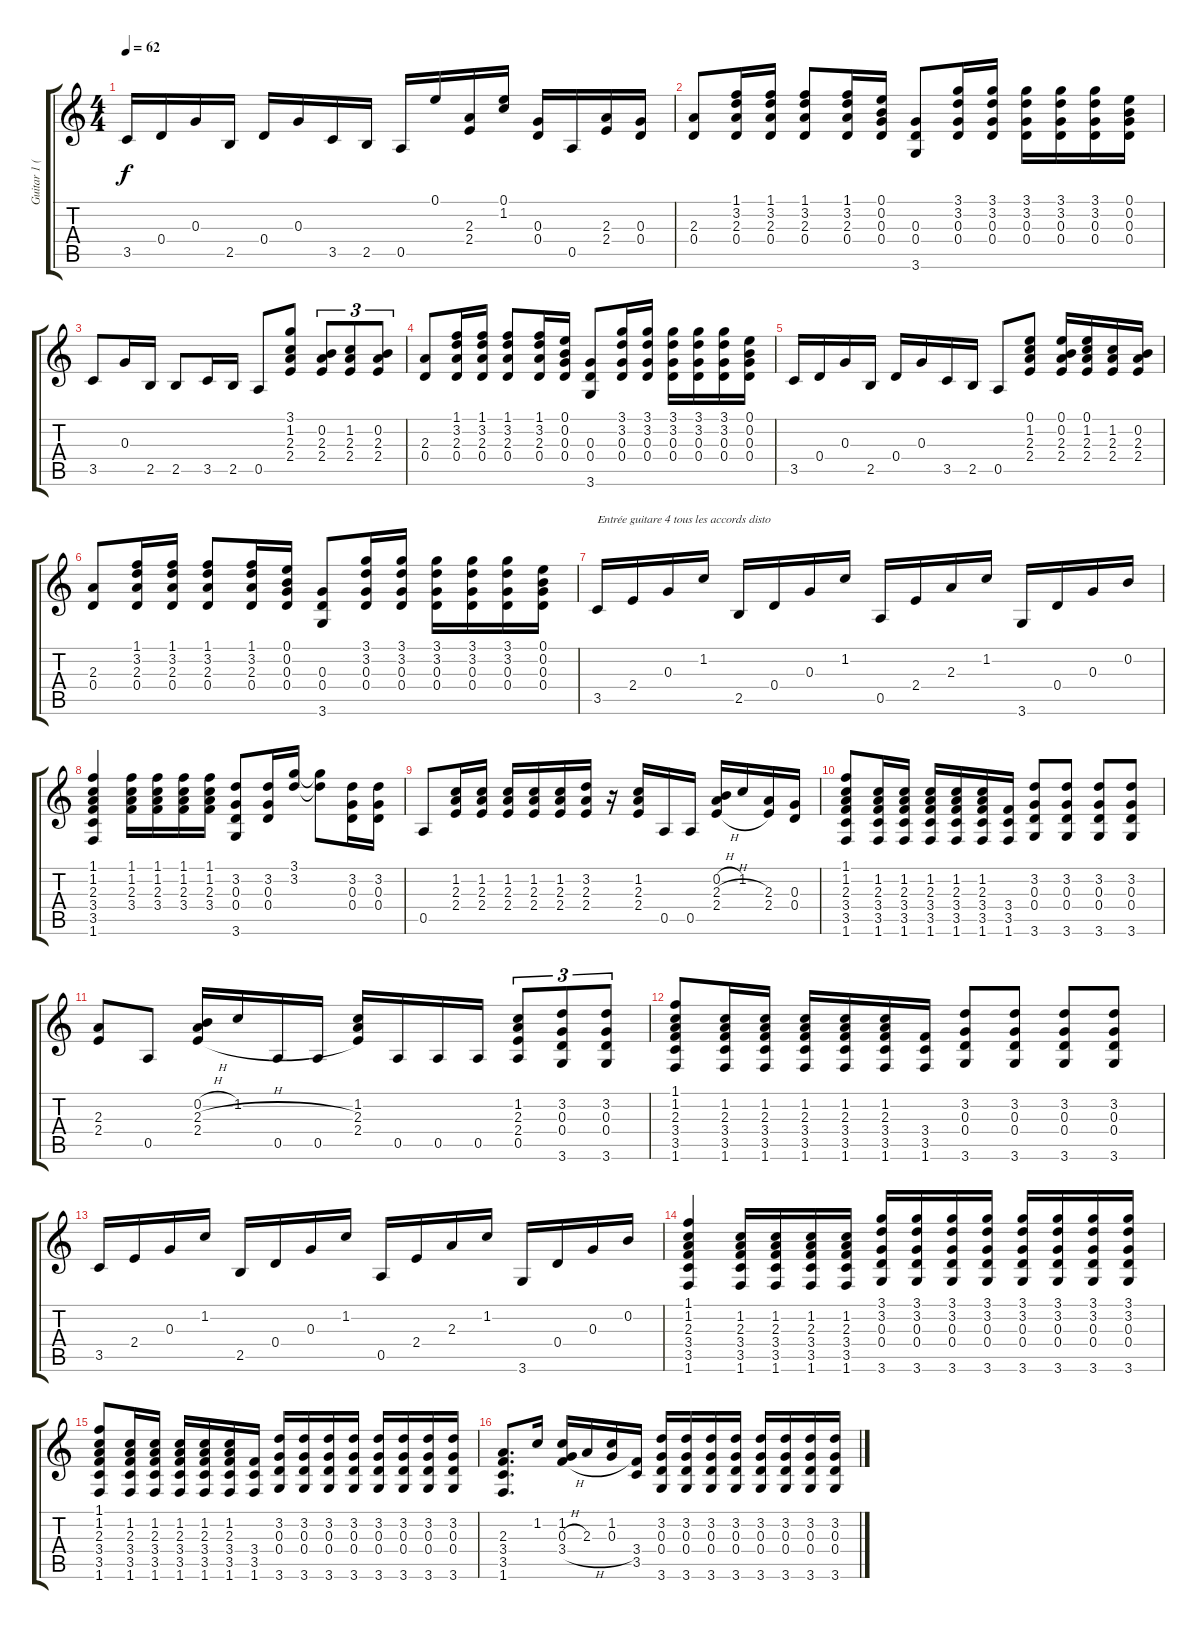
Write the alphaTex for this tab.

\track ("Guitar 1 ( clean )" "Guitar 1 (") {instrument electricguitarclean}
\staff {score tabs}
\tuning (E4 B3 G3 D3 A2 E2) {hide}
\ts (4 4)
\tempo 62
\clef g2
\ks c
3.5.16{dy f} 0.4.16 0.3.16 2.5.16 0.4.16 0.3.16 3.5.16 2.5.16 0.5.16 0.1.16 (2.3 2.4).16 (0.1 1.2).16 (0.3 0.4).16 0.5.16 (2.3 2.4).16 (0.3 0.4).16 |
(2.3 0.4).8 (1.1 3.2 2.3 0.4).16 (1.1 3.2 2.3 0.4).16 (1.1 3.2 2.3 0.4).8 (1.1 3.2 2.3 0.4).16 (0.1 0.2 0.3 0.4).16 (0.3 0.4 3.6).8 (3.1 3.2 0.3 0.4).16 (3.1 3.2 0.3 0.4).16 (3.1 3.2 0.3 0.4).16 (3.1 3.2 0.3 0.4).16 (3.1 3.2 0.3 0.4).16 (0.1 0.2 0.3 0.4).16 |
3.5.8 0.3.16 2.5.16 2.5.8 3.5.16 2.5.16 0.5.8 (3.1 1.2 2.3 2.4).8 (0.2 2.3 2.4).8{tu (3 2)} (1.2 2.3 2.4).8{tu (3 2)} (0.2 2.3 2.4).8{tu (3 2)} |
(2.3 0.4).8 (1.1 3.2 2.3 0.4).16 (1.1 3.2 2.3 0.4).16 (1.1 3.2 2.3 0.4).8 (1.1 3.2 2.3 0.4).16 (0.1 0.2 0.3 0.4).16 (0.3 0.4 3.6).8 (3.1 3.2 0.3 0.4).16 (3.1 3.2 0.3 0.4).16 (3.1 3.2 0.3 0.4).16 (3.1 3.2 0.3 0.4).16 (3.1 3.2 0.3 0.4).16 (0.1 0.2 0.3 0.4).16 |
3.5.16 0.4.16 0.3.16 2.5.16 0.4.16 0.3.16 3.5.16 2.5.16 0.5.8 (0.1 1.2 2.3 2.4).8 (0.1 0.2 2.3 2.4).16 (0.1 1.2 2.3 2.4).16 (1.2 2.3 2.4).16 (0.2 2.3 2.4).16 |
(2.3 0.4).8 (1.1 3.2 2.3 0.4).16 (1.1 3.2 2.3 0.4).16 (1.1 3.2 2.3 0.4).8 (1.1 3.2 2.3 0.4).16 (0.1 0.2 0.3 0.4).16 (0.3 0.4 3.6).8 (3.1 3.2 0.3 0.4).16 (3.1 3.2 0.3 0.4).16 (3.1 3.2 0.3 0.4).16 (3.1 3.2 0.3 0.4).16 (3.1 3.2 0.3 0.4).16 (0.1 0.2 0.3 0.4).16 |
3.5.16{txt "Entrée guitare 4 tous les accords disto"} 2.4.16 0.3.16 1.2.16 2.5.16 0.4.16 0.3.16 1.2.16 0.5.16 2.4.16 2.3.16 1.2.16 3.6.16 0.4.16 0.3.16 0.2.16 |
(1.1 1.2 2.3 3.4 3.5 1.6).4 (1.1 1.2 2.3 3.4).16 (1.1 1.2 2.3 3.4).16 (1.1 1.2 2.3 3.4).16 (1.1 1.2 2.3 3.4).16 (3.2 0.3 0.4 3.6).8 (3.2 0.3 0.4).16 (3.1 3.2).16 (3.1{t} 3.2{t}).8 (3.2 0.3 0.4).16 (3.2 0.3 0.4).16 |
0.5.8 (1.2 2.3 2.4).16 (1.2 2.3 2.4).16 (1.2 2.3 2.4).16 (1.2 2.3 2.4).16 (1.2 2.3 2.4).16 (3.2 2.3 2.4).16 r.16 (1.2 2.3 2.4).16 0.5.16 0.5.16 (0.2{h} 2.3{h} 2.4{h}).16 1.2.16 (2.3 2.4).16 (0.3 0.4).16 |
(1.1 1.2 2.3 3.4 3.5 1.6).8 (1.2 2.3 3.4 3.5 1.6).16 (1.2 2.3 3.4 3.5 1.6).16 (1.2 2.3 3.4 3.5 1.6).16 (1.2 2.3 3.4 3.5 1.6).16 (1.2 2.3 3.4 3.5 1.6).16 (3.4 3.5 1.6).16 (3.2 0.3 0.4 3.6).8 (3.2 0.3 0.4 3.6).8 (3.2 0.3 0.4 3.6).8 (3.2 0.3 0.4 3.6).8 |
(2.3 2.4).8 0.5.8 (0.2{h} 2.3{h} 2.4{h}).16 1.2.16 0.5.16 0.5.16 (1.2 2.3 2.4).16 0.5.16 0.5.16 0.5.16 (1.2 2.3 2.4 0.5).8{tu (3 2)} (3.2 0.3 0.4 3.6).8{tu (3 2)} (3.2 0.3 0.4 3.6).8{tu (3 2)} |
(1.1 1.2 2.3 3.4 3.5 1.6).8 (1.2 2.3 3.4 3.5 1.6).16 (1.2 2.3 3.4 3.5 1.6).16 (1.2 2.3 3.4 3.5 1.6).16 (1.2 2.3 3.4 3.5 1.6).16 (1.2 2.3 3.4 3.5 1.6).16 (3.4 3.5 1.6).16 (3.2 0.3 0.4 3.6).8 (3.2 0.3 0.4 3.6).8 (3.2 0.3 0.4 3.6).8 (3.2 0.3 0.4 3.6).8 |
3.5.16 2.4.16 0.3.16 1.2.16 2.5.16 0.4.16 0.3.16 1.2.16 0.5.16 2.4.16 2.3.16 1.2.16 3.6.16 0.4.16 0.3.16 0.2.16 |
(1.1 1.2 2.3 3.4 3.5 1.6).4 (1.2 2.3 3.4 3.5 1.6).16 (1.2 2.3 3.4 3.5 1.6).16 (1.2 2.3 3.4 3.5 1.6).16 (1.2 2.3 3.4 3.5 1.6).16 (3.1 3.2 0.3 0.4 3.6).16 (3.1 3.2 0.3 0.4 3.6).16 (3.1 3.2 0.3 0.4 3.6).16 (3.1 3.2 0.3 0.4 3.6).16 (3.1 3.2 0.3 0.4 3.6).16 (3.1 3.2 0.3 0.4 3.6).16 (3.1 3.2 0.3 0.4 3.6).16 (3.1 3.2 0.3 0.4 3.6).16 |
(1.1 1.2 2.3 3.4 3.5 1.6).8 (1.2 2.3 3.4 3.5 1.6).16 (1.2 2.3 3.4 3.5 1.6).16 (1.2 2.3 3.4 3.5 1.6).16 (1.2 2.3 3.4 3.5 1.6).16 (1.2 2.3 3.4 3.5 1.6).16 (3.4 3.5 1.6).16 (3.2 0.3 0.4 3.6).16 (3.2 0.3 0.4 3.6).16 (3.2 0.3 0.4 3.6).16 (3.2 0.3 0.4 3.6).16 (3.2 0.3 0.4 3.6).16 (3.2 0.3 0.4 3.6).16 (3.2 0.3 0.4 3.6).16 (3.2 0.3 0.4 3.6).16 |
(2.3 3.4 3.5 1.6).8{d} 1.2.16 (1.2 0.3{h} 3.4{h}).16 2.3.16 (1.2 0.3).16 (3.4 3.5).16 (3.2 0.3 0.4 3.6).16 (3.2 0.3 0.4 3.6).16 (3.2 0.3 0.4 3.6).16 (3.2 0.3 0.4 3.6).16 (3.2 0.3 0.4 3.6).16 (3.2 0.3 0.4 3.6).16 (3.2 0.3 0.4 3.6).16 (3.2 0.3 0.4 3.6).16
